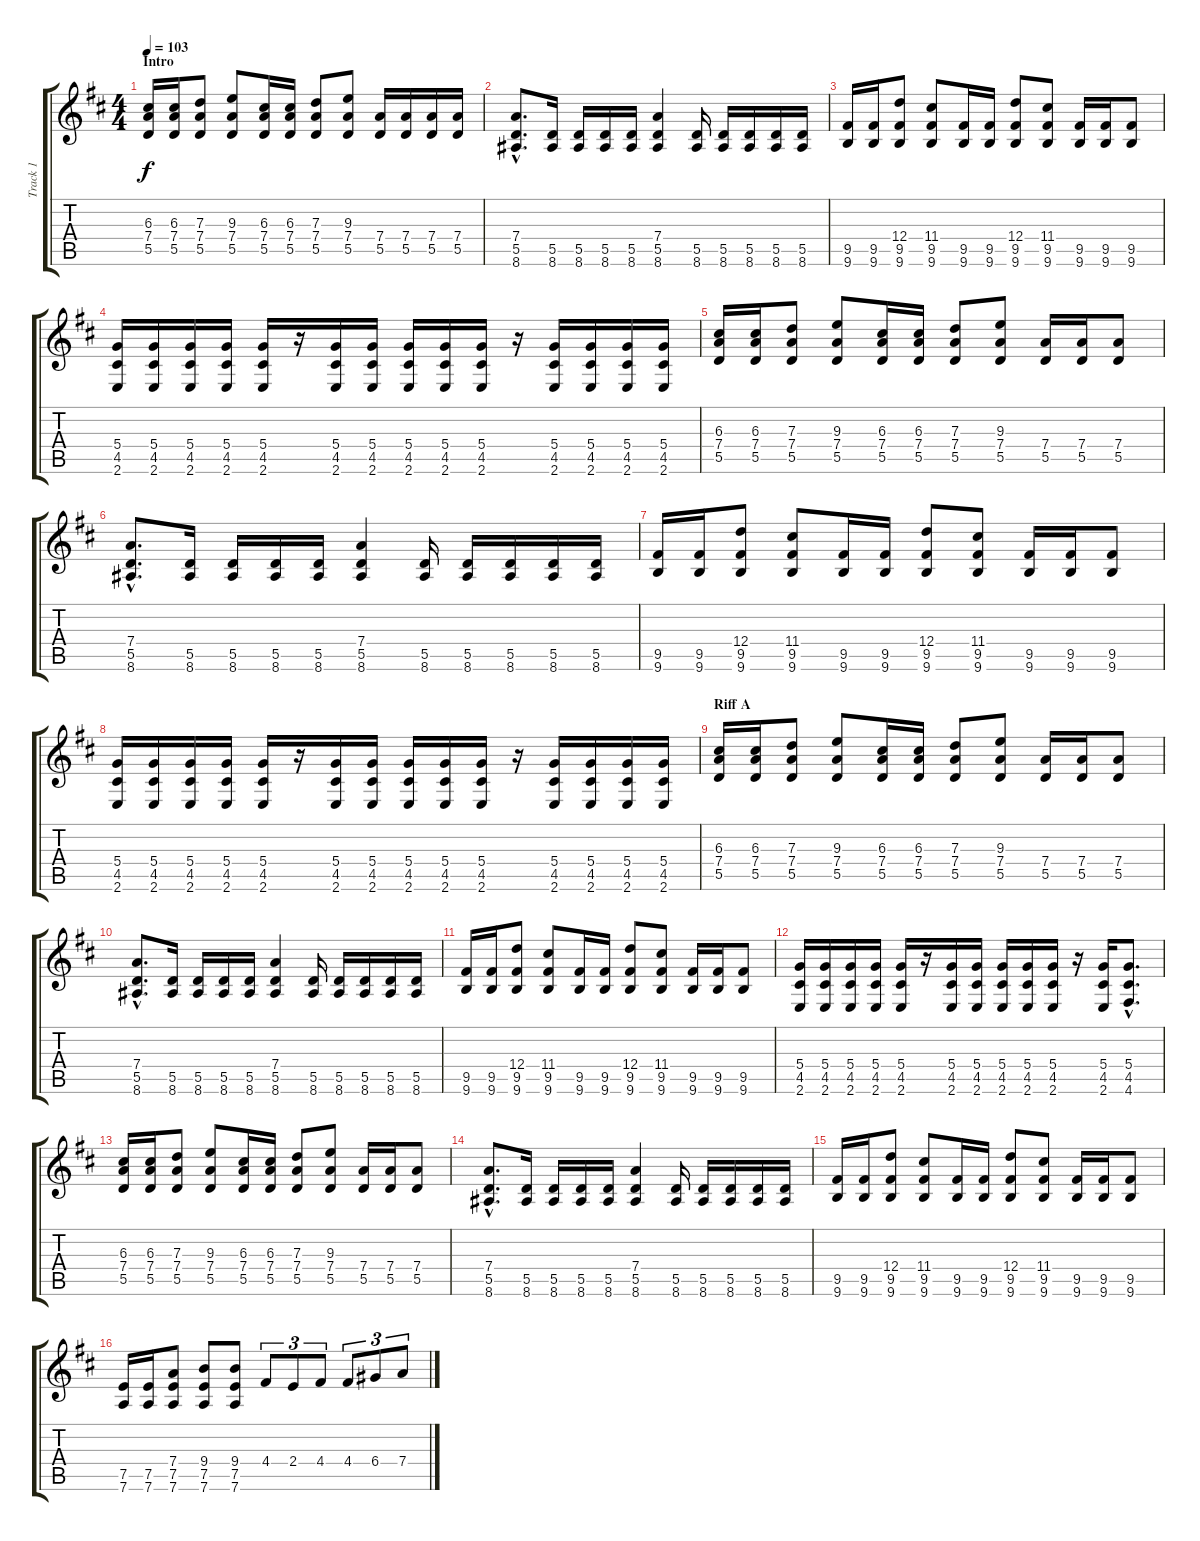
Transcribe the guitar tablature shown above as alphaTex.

\track ("Track 1" "Track 1") {instrument distortionguitar}
\staff {score tabs}
\tuning (E4 B3 G3 D3 A2 D2) {hide}
\ts (4 4)
\section ("" "Intro")
\tempo 103
\clef g2
\ks d
(6.3 7.4 5.5).16{dy f instrument distortionguitar} (6.3 7.4 5.5).16 (7.3 7.4 5.5).8 (9.3 7.4 5.5).8 (6.3 7.4 5.5).16 (6.3 7.4 5.5).16 (7.3 7.4 5.5).8 (9.3 7.4 5.5).8 (7.4 5.5).16 (7.4 5.5).16 (7.4 5.5).16 (7.4 5.5).16 |
(7.4{hac} 5.5{hac} 8.6{hac}).8{d} (5.5 8.6).16 (5.5 8.6).16 (5.5 8.6).16 (5.5 8.6).16 (7.4 5.5 8.6).4 (5.5 8.6).16 (5.5 8.6).16 (5.5 8.6).16 (5.5 8.6).16 (5.5 8.6).16 |
(9.5 9.6).16 (9.5 9.6).16 (12.4 9.5 9.6).8 (11.4 9.5 9.6).8 (9.5 9.6).16 (9.5 9.6).16 (12.4 9.5 9.6).8 (11.4 9.5 9.6).8 (9.5 9.6).16 (9.5 9.6).16 (9.5 9.6).8 |
(5.4 4.5 2.6).16 (5.4 4.5 2.6).16 (5.4 4.5 2.6).16 (5.4 4.5 2.6).16 (5.4 4.5 2.6).16 r.16 (5.4 4.5 2.6).16 (5.4 4.5 2.6).16 (5.4 4.5 2.6).16 (5.4 4.5 2.6).16 (5.4 4.5 2.6).16 r.16 (5.4 4.5 2.6).16 (5.4 4.5 2.6).16 (5.4 4.5 2.6).16 (5.4 4.5 2.6).16 |
(6.3 7.4 5.5).16 (6.3 7.4 5.5).16 (7.3 7.4 5.5).8 (9.3 7.4 5.5).8 (6.3 7.4 5.5).16 (6.3 7.4 5.5).16 (7.3 7.4 5.5).8 (9.3 7.4 5.5).8 (7.4 5.5).16 (7.4 5.5).16 (7.4 5.5).8 |
(7.4{hac} 5.5{hac} 8.6{hac}).8{d} (5.5 8.6).16 (5.5 8.6).16 (5.5 8.6).16 (5.5 8.6).16 (7.4 5.5 8.6).4 (5.5 8.6).16 (5.5 8.6).16 (5.5 8.6).16 (5.5 8.6).16 (5.5 8.6).16 |
(9.5 9.6).16 (9.5 9.6).16 (12.4 9.5 9.6).8 (11.4 9.5 9.6).8 (9.5 9.6).16 (9.5 9.6).16 (12.4 9.5 9.6).8 (11.4 9.5 9.6).8 (9.5 9.6).16 (9.5 9.6).16 (9.5 9.6).8 |
(5.4 4.5 2.6).16 (5.4 4.5 2.6).16 (5.4 4.5 2.6).16 (5.4 4.5 2.6).16 (5.4 4.5 2.6).16 r.16 (5.4 4.5 2.6).16 (5.4 4.5 2.6).16 (5.4 4.5 2.6).16 (5.4 4.5 2.6).16 (5.4 4.5 2.6).16 r.16 (5.4 4.5 2.6).16 (5.4 4.5 2.6).16 (5.4 4.5 2.6).16 (5.4 4.5 2.6).16 |
\section ("" "Riff A")
(6.3 7.4 5.5).16 (6.3 7.4 5.5).16 (7.3 7.4 5.5).8 (9.3 7.4 5.5).8 (6.3 7.4 5.5).16 (6.3 7.4 5.5).16 (7.3 7.4 5.5).8 (9.3 7.4 5.5).8 (7.4 5.5).16 (7.4 5.5).16 (7.4 5.5).8 |
(7.4{hac} 5.5{hac} 8.6{hac}).8{d} (5.5 8.6).16 (5.5 8.6).16 (5.5 8.6).16 (5.5 8.6).16 (7.4 5.5 8.6).4 (5.5 8.6).16 (5.5 8.6).16 (5.5 8.6).16 (5.5 8.6).16 (5.5 8.6).16 |
(9.5 9.6).16 (9.5 9.6).16 (12.4 9.5 9.6).8 (11.4 9.5 9.6).8 (9.5 9.6).16 (9.5 9.6).16 (12.4 9.5 9.6).8 (11.4 9.5 9.6).8 (9.5 9.6).16 (9.5 9.6).16 (9.5 9.6).8 |
(5.4 4.5 2.6).16 (5.4 4.5 2.6).16 (5.4 4.5 2.6).16 (5.4 4.5 2.6).16 (5.4 4.5 2.6).16 r.16 (5.4 4.5 2.6).16 (5.4 4.5 2.6).16 (5.4 4.5 2.6).16 (5.4 4.5 2.6).16 (5.4 4.5 2.6).16 r.16 (5.4 4.5 2.6).16 (5.4{hac} 4.5{hac} 4.6{hac}).8{d} |
(6.3 7.4 5.5).16 (6.3 7.4 5.5).16 (7.3 7.4 5.5).8 (9.3 7.4 5.5).8 (6.3 7.4 5.5).16 (6.3 7.4 5.5).16 (7.3 7.4 5.5).8 (9.3 7.4 5.5).8 (7.4 5.5).16 (7.4 5.5).16 (7.4 5.5).8 |
(7.4{hac} 5.5{hac} 8.6{hac}).8{d} (5.5 8.6).16 (5.5 8.6).16 (5.5 8.6).16 (5.5 8.6).16 (7.4 5.5 8.6).4 (5.5 8.6).16 (5.5 8.6).16 (5.5 8.6).16 (5.5 8.6).16 (5.5 8.6).16 |
(9.5 9.6).16 (9.5 9.6).16 (12.4 9.5 9.6).8 (11.4 9.5 9.6).8 (9.5 9.6).16 (9.5 9.6).16 (12.4 9.5 9.6).8 (11.4 9.5 9.6).8 (9.5 9.6).16 (9.5 9.6).16 (9.5 9.6).8 |
(7.5 7.6).16 (7.5 7.6).16 (7.4 7.5 7.6).8 (9.4 7.5 7.6).8 (9.4 7.5 7.6).8 4.4.8{tu (3 2)} 2.4.8{tu (3 2)} 4.4.8{tu (3 2)} 4.4.8{tu (3 2)} 6.4.8{tu (3 2)} 7.4.8{tu (3 2)}
